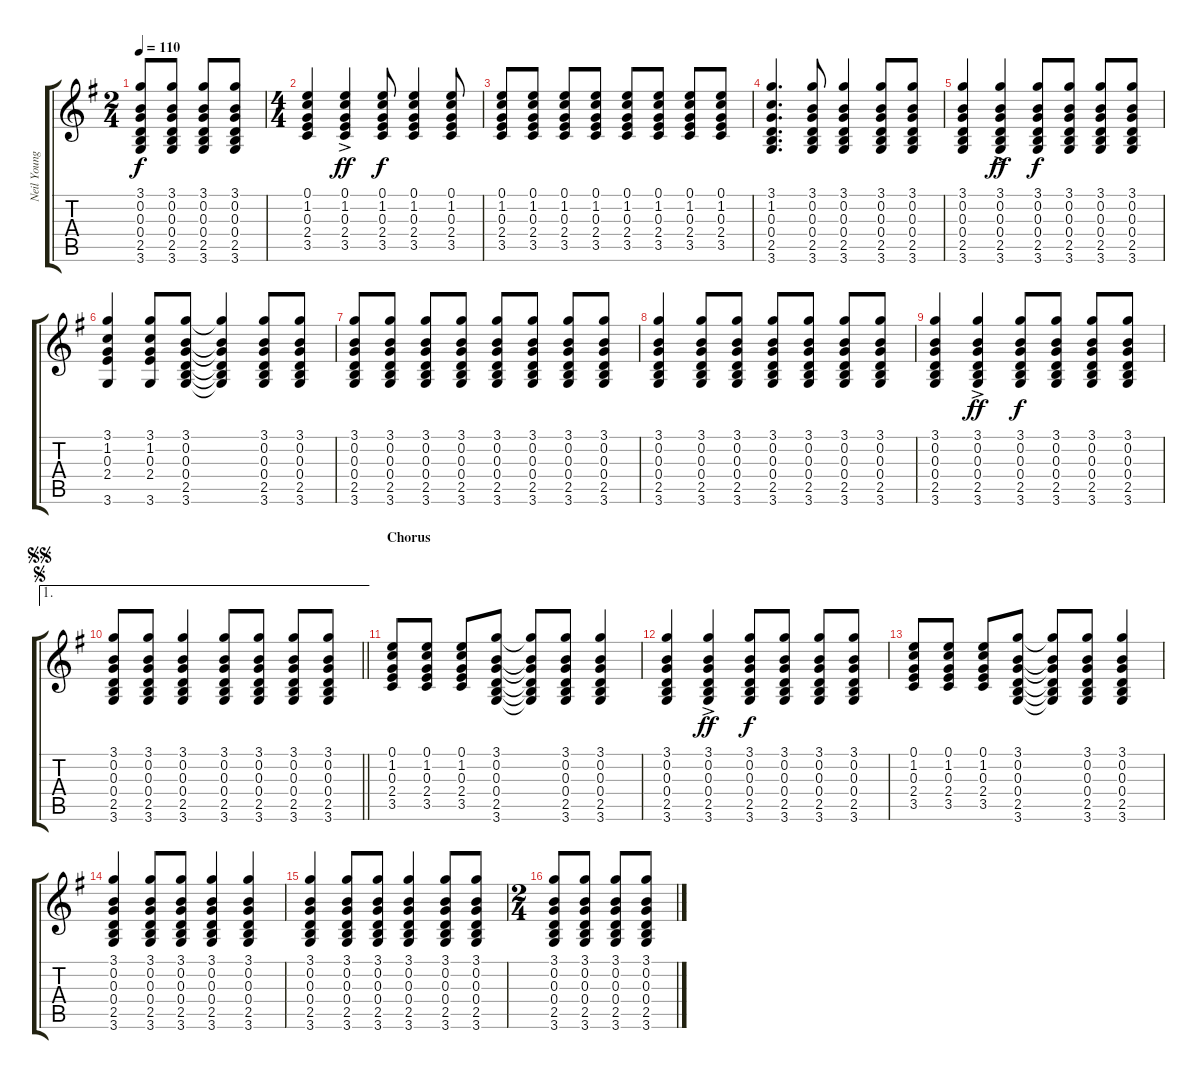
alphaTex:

\track ("Neil Young - Guitar 2" "Neil Young") {instrument acousticguitarsteel}
\staff {score tabs}
\tuning (E4 B3 G3 D3 A2 E2) {hide}
\ts (2 4)
\tempo 110
\clef g2
\ks g
(3.1 0.2 0.3 0.4 2.5 3.6).8{dy f} (3.1 0.2 0.3 0.4 2.5 3.6).8 (3.1 0.2 0.3 0.4 2.5 3.6).8 (3.1 0.2 0.3 0.4 2.5 3.6).8 |
\ts (4 4)
(0.1 1.2 0.3 2.4 3.5).4 (0.1{ac} 1.2{ac} 0.3{ac} 2.4{ac} 3.5{ac}).4{dy ff} (0.1 1.2 0.3 2.4 3.5).8{dy f} (0.1 1.2 0.3 2.4 3.5).4 (0.1 1.2 0.3 2.4 3.5).8 |
(0.1 1.2 0.3 2.4 3.5).8 (0.1 1.2 0.3 2.4 3.5).8 (0.1 1.2 0.3 2.4 3.5).8 (0.1 1.2 0.3 2.4 3.5).8 (0.1 1.2 0.3 2.4 3.5).8 (0.1 1.2 0.3 2.4 3.5).8 (0.1 1.2 0.3 2.4 3.5).8 (0.1 1.2 0.3 2.4 3.5).8 |
(3.1 1.2 0.3 0.4 2.5 3.6).4{d} (3.1 0.2 0.3 0.4 2.5 3.6).8 (3.1 0.2 0.3 0.4 2.5 3.6).4 (3.1 0.2 0.3 0.4 2.5 3.6).8 (3.1 0.2 0.3 0.4 2.5 3.6).8 |
(3.1 0.2 0.3 0.4 2.5 3.6).4 (3.1{ac} 0.2{ac} 0.3{ac} 0.4{ac} 2.5{ac} 3.6{ac}).4{dy ff} (3.1 0.2 0.3 0.4 2.5 3.6).8{dy f} (3.1 0.2 0.3 0.4 2.5 3.6).8 (3.1 0.2 0.3 0.4 2.5 3.6).8 (3.1 0.2 0.3 0.4 2.5 3.6).8 |
(3.1 1.2 0.3 2.4 3.6).4 (3.1 1.2 0.3 2.4 3.6).8 (3.1 0.2 0.3 0.4 2.5 3.6).8 (3.1{t} 0.2{t} 0.3{t} 0.4{t} 2.5{t} 3.6{t}).4 (3.1 0.2 0.3 0.4 2.5 3.6).8 (3.1 0.2 0.3 0.4 2.5 3.6).8 |
(3.1 0.2 0.3 0.4 2.5 3.6).8 (3.1 0.2 0.3 0.4 2.5 3.6).8 (3.1 0.2 0.3 0.4 2.5 3.6).8 (3.1 0.2 0.3 0.4 2.5 3.6).8 (3.1 0.2 0.3 0.4 2.5 3.6).8 (3.1 0.2 0.3 0.4 2.5 3.6).8 (3.1 0.2 0.3 0.4 2.5 3.6).8 (3.1 0.2 0.3 0.4 2.5 3.6).8 |
(3.1 0.2 0.3 0.4 2.5 3.6).4 (3.1 0.2 0.3 0.4 2.5 3.6).8 (3.1 0.2 0.3 0.4 2.5 3.6).8 (3.1 0.2 0.3 0.4 2.5 3.6).8 (3.1 0.2 0.3 0.4 2.5 3.6).8 (3.1 0.2 0.3 0.4 2.5 3.6).8 (3.1 0.2 0.3 0.4 2.5 3.6).8 |
(3.1 0.2 0.3 0.4 2.5 3.6).4 (3.1{ac} 0.2{ac} 0.3{ac} 0.4{ac} 2.5{ac} 3.6{ac}).4{dy ff} (3.1 0.2 0.3 0.4 2.5 3.6).8{dy f} (3.1 0.2 0.3 0.4 2.5 3.6).8 (3.1 0.2 0.3 0.4 2.5 3.6).8 (3.1 0.2 0.3 0.4 2.5 3.6).8 |
\ae 1
\jump segno
\jump segnosegno
\barLineRight lightlight
(3.1 0.2 0.3 0.4 2.5 3.6).8 (3.1 0.2 0.3 0.4 2.5 3.6).8 (3.1 0.2 0.3 0.4 2.5 3.6).4 (3.1 0.2 0.3 0.4 2.5 3.6).8 (3.1 0.2 0.3 0.4 2.5 3.6).8 (3.1 0.2 0.3 0.4 2.5 3.6).8 (3.1 0.2 0.3 0.4 2.5 3.6).8 |
\section ("" "Chorus")
(0.1 1.2 0.3 2.4 3.5).8 (0.1 1.2 0.3 2.4 3.5).8 (0.1 1.2 0.3 2.4 3.5).8 (3.1 0.2 0.3 0.4 2.5 3.6).8 (3.1{t} 0.2{t} 0.3{t} 0.4{t} 2.5{t} 3.6{t}).8 (3.1 0.2 0.3 0.4 2.5 3.6).8 (3.1 0.2 0.3 0.4 2.5 3.6).4 |
(3.1 0.2 0.3 0.4 2.5 3.6).4 (3.1{ac} 0.2{ac} 0.3{ac} 0.4{ac} 2.5{ac} 3.6{ac}).4{dy ff} (3.1 0.2 0.3 0.4 2.5 3.6).8{dy f} (3.1 0.2 0.3 0.4 2.5 3.6).8 (3.1 0.2 0.3 0.4 2.5 3.6).8 (3.1 0.2 0.3 0.4 2.5 3.6).8 |
(0.1 1.2 0.3 2.4 3.5).8 (0.1 1.2 0.3 2.4 3.5).8 (0.1 1.2 0.3 2.4 3.5).8 (3.1 0.2 0.3 0.4 2.5 3.6).8 (3.1{t} 0.2{t} 0.3{t} 0.4{t} 2.5{t} 3.6{t}).8 (3.1 0.2 0.3 0.4 2.5 3.6).8 (3.1 0.2 0.3 0.4 2.5 3.6).4 |
(3.1 0.2 0.3 0.4 2.5 3.6).4 (3.1 0.2 0.3 0.4 2.5 3.6).8 (3.1 0.2 0.3 0.4 2.5 3.6).8 (3.1 0.2 0.3 0.4 2.5 3.6).4 (3.1 0.2 0.3 0.4 2.5 3.6).4 |
(3.1 0.2 0.3 0.4 2.5 3.6).4 (3.1 0.2 0.3 0.4 2.5 3.6).8 (3.1 0.2 0.3 0.4 2.5 3.6).8 (3.1 0.2 0.3 0.4 2.5 3.6).4 (3.1 0.2 0.3 0.4 2.5 3.6).8 (3.1 0.2 0.3 0.4 2.5 3.6).8 |
\ts (2 4)
(3.1 0.2 0.3 0.4 2.5 3.6).8 (3.1 0.2 0.3 0.4 2.5 3.6).8 (3.1 0.2 0.3 0.4 2.5 3.6).8 (3.1 0.2 0.3 0.4 2.5 3.6).8
